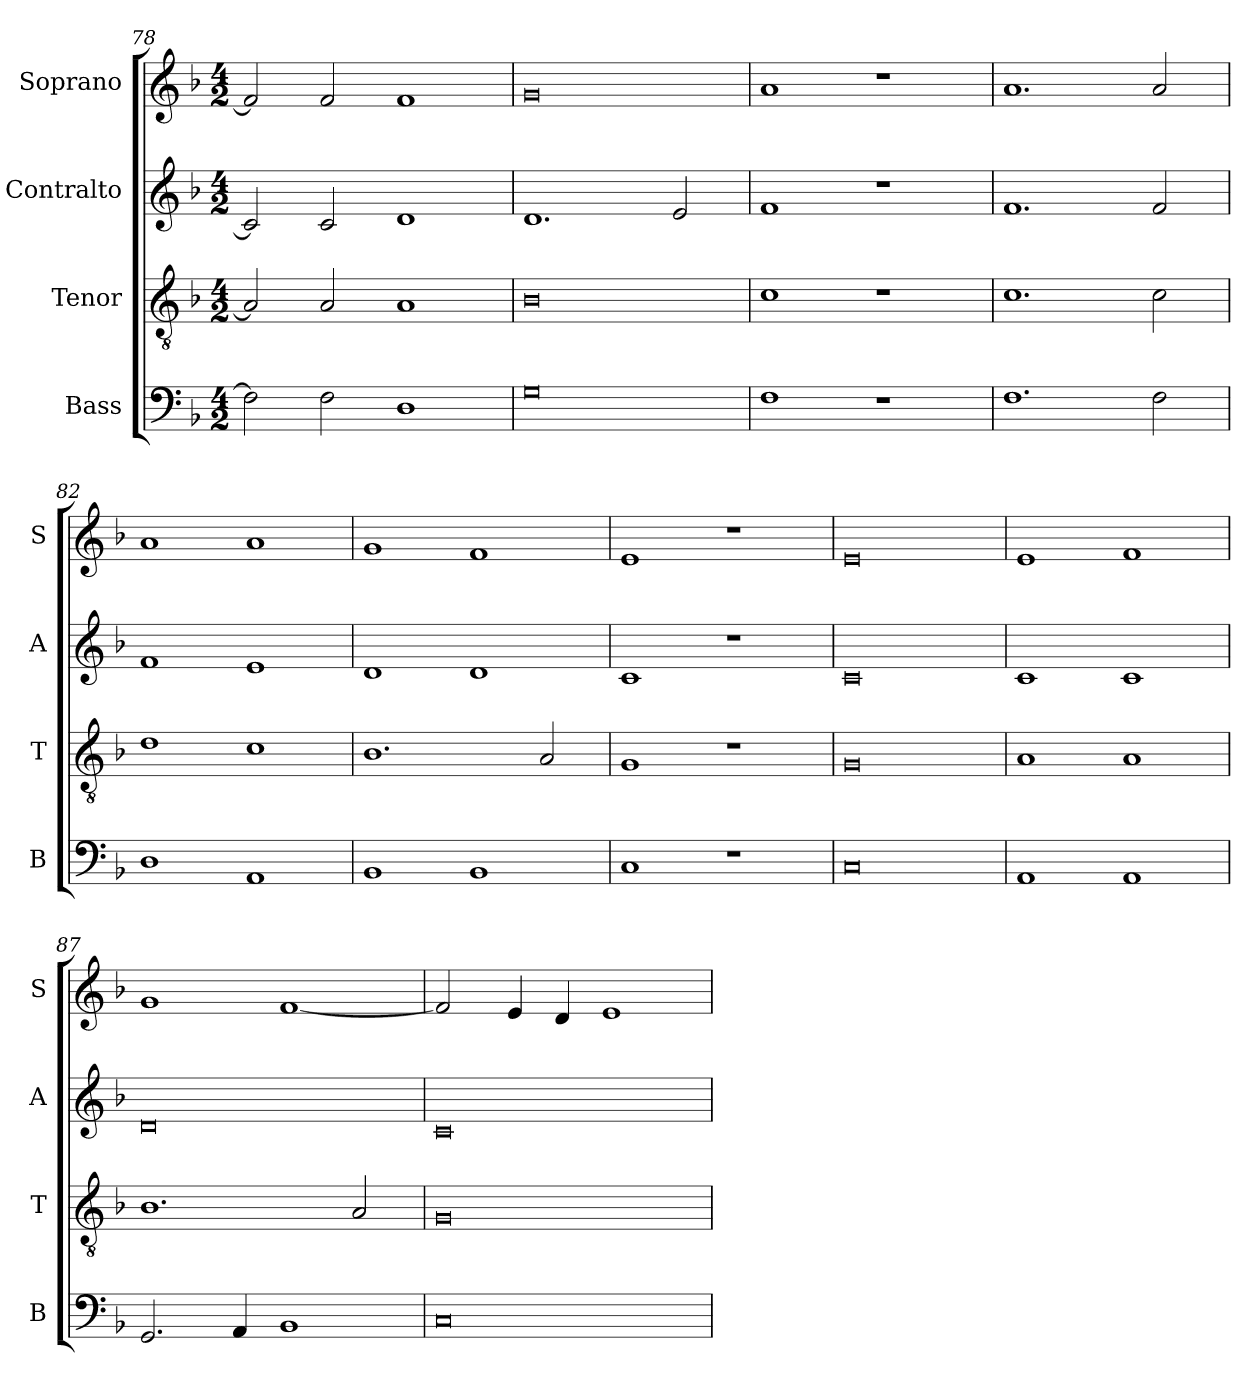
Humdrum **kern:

**kern	**kern	**kern	**kern
*part4	*part3	*part2	*part1
*staff4	*staff3	*staff2	*staff1
*I"Bass	*I"Tenor	*I"Contralto	*I"Soprano
*I'B	*I'T	*I'A	*I'S
*clefF4	*clefGv2	*clefG2	*clefG2
*k[b-]	*k[b-]	*k[b-]	*k[b-]
*F:ion	*F:ion	*F:ion	*F:ion
*M4/2	*M4/2	*M4/2	*M4/2
=78	=78	=78	=78
2F]	2A]	2c]	2f]
2F	2A	2c	2f
1D	1A	1d	1f
=79	=79	=79	=79
0G	0B-	1.d	0g
.	.	2e	.
=80	=80	=80	=80
1F	1c	1f	1a
1r	1r	1r	1r
=81	=81	=81	=81
1.F	1.c	1.f	1.a
2F	2c	2f	2a
=82	=82	=82	=82
1D	1d	1f	1a
1AA	1c	1e	1a
=83	=83	=83	=83
1BB-	1.B-	1d	1g
1BB-	.	1d	1f
.	2A	.	.
=84	=84	=84	=84
1C	1G	1c	1e
1r	1r	1r	1r
=85	=85	=85	=85
0C	0G	0c	0e
=86	=86	=86	=86
1AA	1A	1c	1e
1AA	1A	1c	1f
=87	=87	=87	=87
2.GG	1.B-	0d	1g
4AA	.	.	.
1BB-	.	.	[1f
.	2A	.	.
=88	=88	=88	=88
0C	0G	0c	2f]
.	.	.	4e
.	.	.	4d
.	.	.	1e
=	=	=	=
*-	*-	*-	*-
